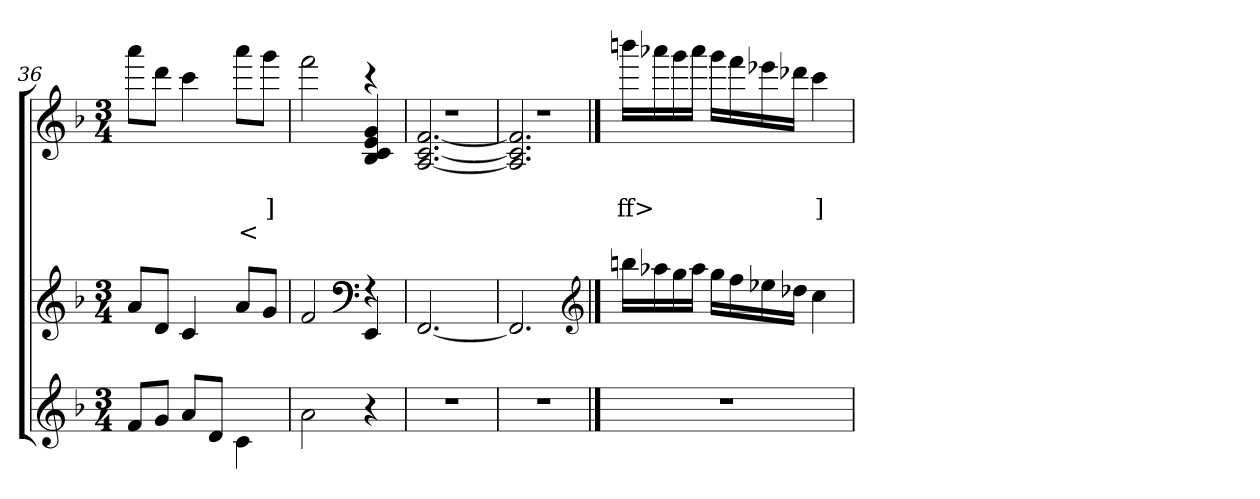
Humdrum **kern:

**kern	**kern	**kern	**text	**text	**text
*part3	*part2	*part1	*part1	*part1	*part1
*staff3	*staff2	*staff1	*staff1	*staff1	*staff1
*clefG2	*clefG2	*clefG2	*	*	*
*k[b-]	*k[b-]	*k[b-]	*	*	*
*M3/4	*M3/4	*M3/4	*	*	*
=36	=36	=36	=36	=36	=36
8fL	8aL	8aaaL	.	.	.
8gJ	8dJ	8dddJ	.	.	.
8aL	4c	4ccc	.	.	.
8dJ	.	.	.	.	.
4c\	8aL	8aaaL	.	.	<
.	8gJ	8gggJ	.	]	.
=37	=37	=37	=37	=37	=37
*	*^	*^	*	*	*
2a\	2f	2ryy	2fff\	2ryy	.	.	.
*	*clefF4	*	*	*	*	*	*
4r	4r	4EE/	4r	4g/ 4e/ 4c/ 4B-/	.	.	.
*	*v	*v	*	*	*	*	*
=38	=38	=38	=38	=38	=38	=38
2.r	[2.FF	2.r	[2.f/ [2.c/ [2.A/	.	.	.
=39	=39	=39	=39	=39	=39	=39
2.r	2.FF]	2.r	2.f/] 2.c/] 2.A/]	.	.	.
*	*	*v	*v	*	*	*
*	*clefG2	*	*	*	*
==40	==40	==40	==40	==40	==40
2.r	16bbnLL	16bbbnLL	.	ff>	.
.	16aa-X	16aaa-X	.	.	.
.	16gg	16ggg	.	.	.
.	16aa-JJ	16aaa-JJ	.	.	.
.	16ggLL	16gggLL	.	.	.
.	16ff	16fff	.	.	.
.	16ee-X	16eee-X	.	.	.
.	16dd-XJJ	16ddd-XJJ	.	.	.
.	4cc	4ccc	.	]	.
=	=	=	=	=	=
*-	*-	*-	*-	*-	*-
